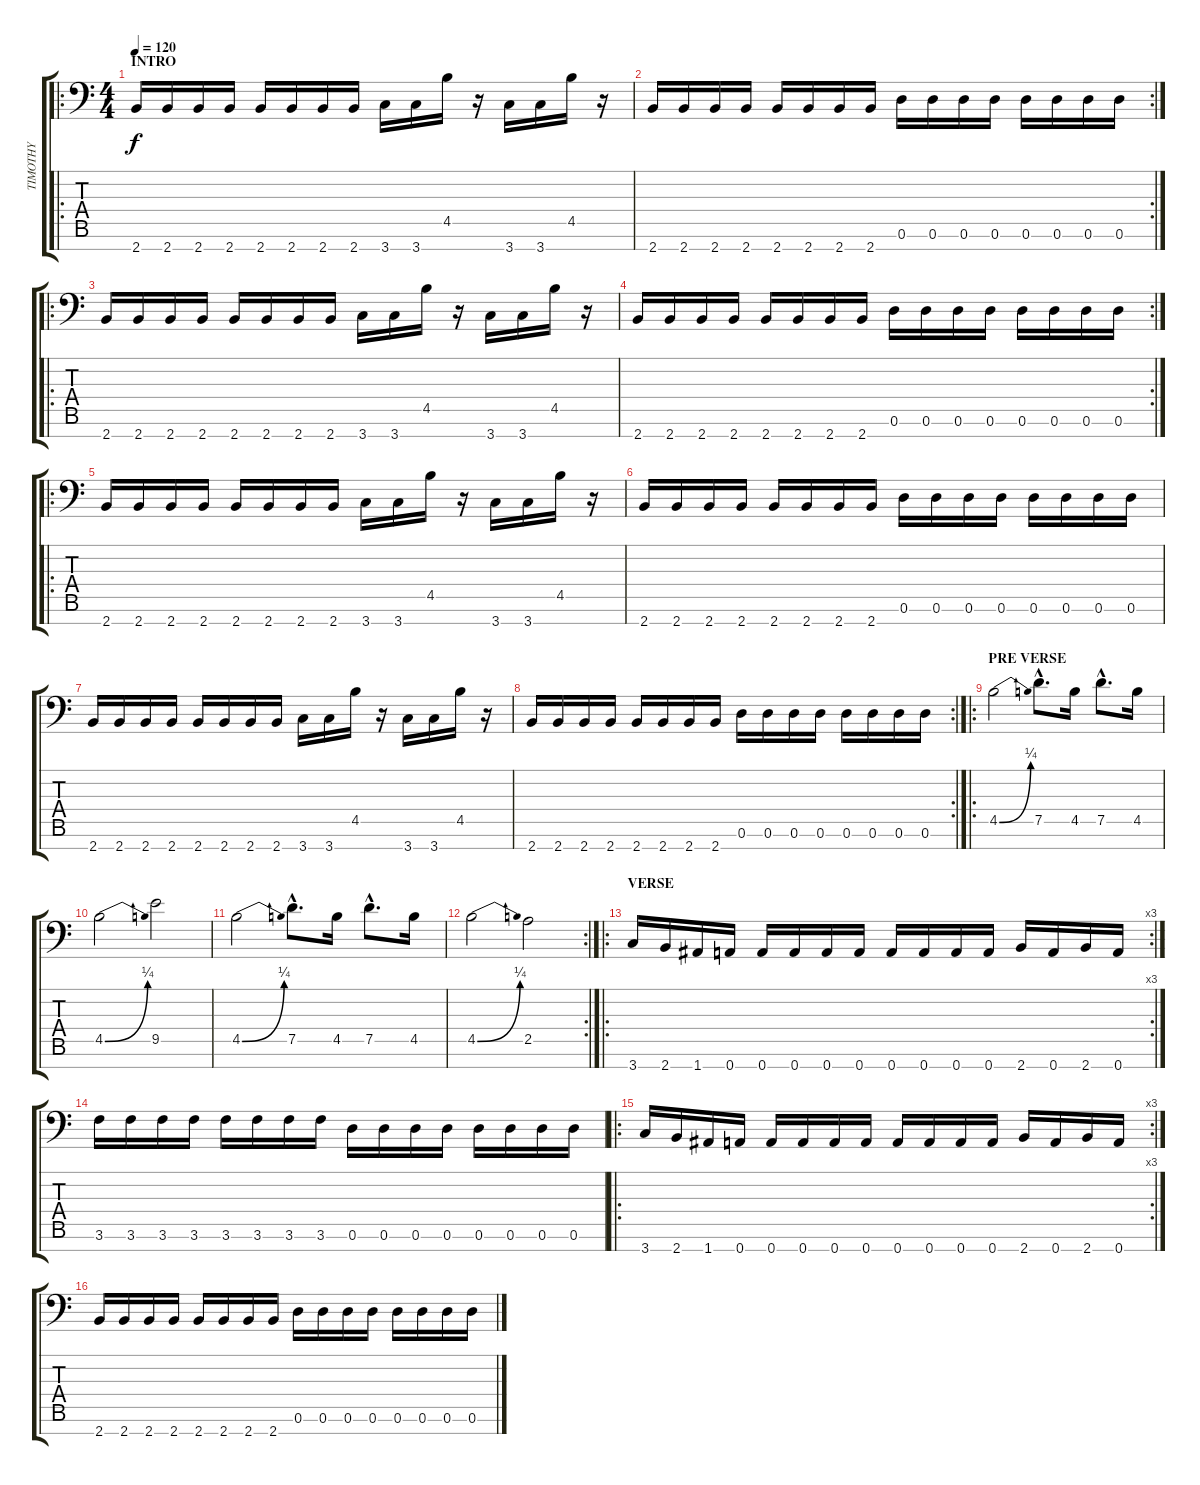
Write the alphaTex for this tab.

\track ("TIMOTHY" "TIMOTHY") {instrument distortionguitar}
\staff {score tabs}
\tuning (D4 A3 F3 C3 G2 D2 A1) {hide}
\ro
\ts (4 4)
\section ("" "INTRO")
\tempo 120
\clef f4
\ks c
2.7.16{dy f instrument distortionguitar} 2.7.16 2.7.16 2.7.16 2.7.16 2.7.16 2.7.16 2.7.16 3.7.16 3.7.16 4.5.16 r.16 3.7.16 3.7.16 4.5.16 r.16 |
\rc 2
2.7.16 2.7.16 2.7.16 2.7.16 2.7.16 2.7.16 2.7.16 2.7.16 0.6.16 0.6.16 0.6.16 0.6.16 0.6.16 0.6.16 0.6.16 0.6.16 |
\ro
2.7.16 2.7.16 2.7.16 2.7.16 2.7.16 2.7.16 2.7.16 2.7.16 3.7.16 3.7.16 4.5.16 r.16 3.7.16 3.7.16 4.5.16 r.16 |
\rc 2
2.7.16 2.7.16 2.7.16 2.7.16 2.7.16 2.7.16 2.7.16 2.7.16 0.6.16 0.6.16 0.6.16 0.6.16 0.6.16 0.6.16 0.6.16 0.6.16 |
\ro
2.7.16 2.7.16 2.7.16 2.7.16 2.7.16 2.7.16 2.7.16 2.7.16 3.7.16 3.7.16 4.5.16 r.16 3.7.16 3.7.16 4.5.16 r.16 |
2.7.16 2.7.16 2.7.16 2.7.16 2.7.16 2.7.16 2.7.16 2.7.16 0.6.16 0.6.16 0.6.16 0.6.16 0.6.16 0.6.16 0.6.16 0.6.16 |
2.7.16 2.7.16 2.7.16 2.7.16 2.7.16 2.7.16 2.7.16 2.7.16 3.7.16 3.7.16 4.5.16 r.16 3.7.16 3.7.16 4.5.16 r.16 |
\rc 2
2.7.16 2.7.16 2.7.16 2.7.16 2.7.16 2.7.16 2.7.16 2.7.16 0.6.16 0.6.16 0.6.16 0.6.16 0.6.16 0.6.16 0.6.16 0.6.16 |
\ro
\section ("" "PRE VERSE")
4.5{be (bend 0 0 60 1)}.2 7.5{hac}.8{d} 4.5.16 7.5{hac}.8{d} 4.5.16 |
4.5{be (bend 0 0 60 1)}.2 9.5.2 |
4.5{be (bend 0 0 60 1)}.2 7.5{hac}.8{d} 4.5.16 7.5{hac}.8{d} 4.5.16 |
\rc 2
4.5{be (bend 0 0 60 1)}.2 2.5.2 |
\ro
\rc 3
\section ("" "VERSE")
3.7.16 2.7.16 1.7.16 0.7.16 0.7.16 0.7.16 0.7.16 0.7.16 0.7.16 0.7.16 0.7.16 0.7.16 2.7.16 0.7.16 2.7.16 0.7.16 |
3.6.16 3.6.16 3.6.16 3.6.16 3.6.16 3.6.16 3.6.16 3.6.16 0.6.16 0.6.16 0.6.16 0.6.16 0.6.16 0.6.16 0.6.16 0.6.16 |
\ro
\rc 3
3.7.16 2.7.16 1.7.16 0.7.16 0.7.16 0.7.16 0.7.16 0.7.16 0.7.16 0.7.16 0.7.16 0.7.16 2.7.16 0.7.16 2.7.16 0.7.16 |
2.7.16 2.7.16 2.7.16 2.7.16 2.7.16 2.7.16 2.7.16 2.7.16 0.6.16 0.6.16 0.6.16 0.6.16 0.6.16 0.6.16 0.6.16 0.6.16
